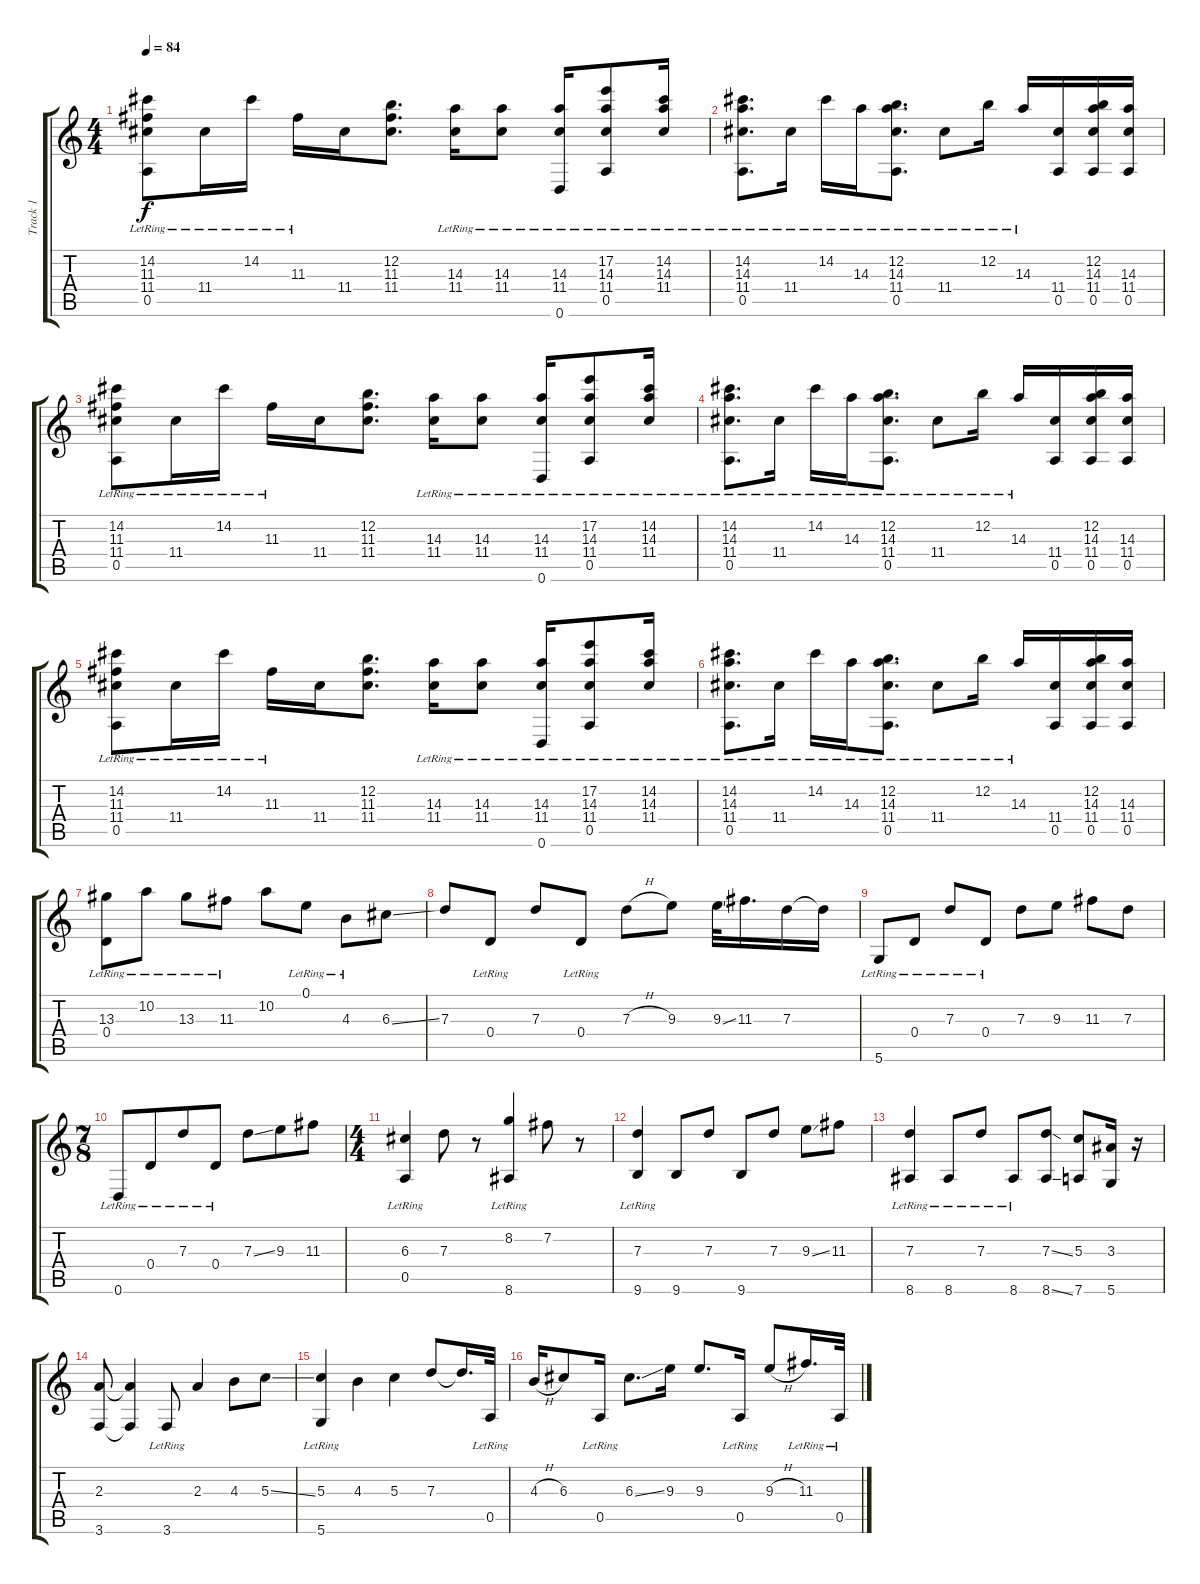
\track ("Track 1" "Track 1") {instrument acousticguitarsteel}
\staff {score tabs}
\tuning (E4 B3 G3 D3 A2 D2) {hide}
\ts (4 4)
\tempo 84
\clef g2
\ks c
(14.2{lr} 11.3{lr} 11.4{lr} 0.5{lr}).8{dy f} 11.4{lr}.16 14.2{lr}.16 11.3{lr}.16 11.4.16 (12.2 11.3 11.4).8{d} (14.3{lr} 11.4{lr}).16 (14.3{lr} 11.4{lr}).8 (14.3{lr} 11.4{lr} 0.6{lr}).16 (17.2{lr} 14.3{lr} 11.4{lr} 0.5{lr}).8 (14.2{lr} 14.3{lr} 11.4{lr}).16 |
(14.2 14.3{lr} 11.4{lr} 0.5{lr}).8{d} 11.4{lr}.16 14.2{lr}.16 14.3{lr}.16 (12.2{lr} 14.3{lr} 11.4{lr} 0.5{lr}).8{d} 11.4{lr}.8 12.2{lr}.16 14.3{lr}.16 (11.4 0.5).16 (12.2 14.3 11.4 0.5).16 (14.3 11.4 0.5).16 |
(14.2{lr} 11.3{lr} 11.4{lr} 0.5{lr}).8 11.4{lr}.16 14.2{lr}.16 11.3{lr}.16 11.4.16 (12.2 11.3 11.4).8{d} (14.3{lr} 11.4{lr}).16 (14.3{lr} 11.4{lr}).8 (14.3{lr} 11.4{lr} 0.6{lr}).16 (17.2{lr} 14.3{lr} 11.4{lr} 0.5{lr}).8 (14.2{lr} 14.3{lr} 11.4{lr}).16 |
(14.2 14.3{lr} 11.4{lr} 0.5{lr}).8{d} 11.4{lr}.16 14.2{lr}.16 14.3{lr}.16 (12.2{lr} 14.3{lr} 11.4{lr} 0.5{lr}).8{d} 11.4{lr}.8 12.2{lr}.16 14.3{lr}.16 (11.4 0.5).16 (12.2 14.3 11.4 0.5).16 (14.3 11.4 0.5).16 |
(14.2{lr} 11.3{lr} 11.4{lr} 0.5{lr}).8 11.4{lr}.16 14.2{lr}.16 11.3{lr}.16 11.4.16 (12.2 11.3 11.4).8{d} (14.3{lr} 11.4{lr}).16 (14.3{lr} 11.4{lr}).8 (14.3{lr} 11.4{lr} 0.6{lr}).16 (17.2{lr} 14.3{lr} 11.4{lr} 0.5{lr}).8 (14.2{lr} 14.3{lr} 11.4{lr}).16 |
(14.2 14.3{lr} 11.4{lr} 0.5{lr}).8{d} 11.4{lr}.16 14.2{lr}.16 14.3{lr}.16 (12.2{lr} 14.3{lr} 11.4{lr} 0.5{lr}).8{d} 11.4{lr}.8 12.2{lr}.16 14.3{lr}.16 (11.4 0.5).16 (12.2 14.3 11.4 0.5).16 (14.3 11.4 0.5).16 |
(13.3{lr} 0.4{lr}).8 10.2{lr}.8 13.3{lr}.8 11.3{lr}.8 10.2.8 0.1{lr}.8 4.3{lr}.8 6.3{ss}.8 |
7.3.8 0.4{lr}.8 7.3.8 0.4{lr}.8 7.3{h}.8 9.3.8 9.3{ss}.32 11.3.16{d} 7.3.16 7.3{t}.16 |
5.6{lr}.8 0.4{lr}.8 7.3{lr}.8 0.4{lr}.8 7.3.8 9.3.8 11.3.8 7.3.8 |
\ts (7 8)
0.6{lr}.8 0.4{lr}.8 7.3{lr}.8 0.4{lr}.8 7.3{ss}.8 9.3.8 11.3.8 |
\ts (4 4)
(6.3{lr} 0.5{lr}).4 7.3.8 r.8 (8.2{lr} 8.6{lr}).4 7.2.8 r.8 |
(7.3{lr} 9.6{lr}).4 9.6.8 7.3.8 9.6.8 7.3.8 9.3{ss}.8 11.3.8 |
(7.3{lr} 8.6).4 8.6{lr}.8 7.3{lr}.8 8.6{lr}.8 (7.3{ss} 8.6{ss}).8 (5.3 7.6).8 (3.3 5.6).16 r.16 |
(2.3 3.6).8 (2.3{t} 3.6{t}).4 3.6{lr}.8 2.3.4 4.3.8 5.3{ss}.8 |
(5.3 5.6{lr}).4 4.3.4 5.3.4 7.3.8 7.3{t}.16{d} 0.5{lr}.32 |
4.3{h}.16 6.3.8 0.5{lr}.16 6.3{ss}.8{d} 9.3.16 9.3.8{d} 0.5{lr}.16 9.3{h}.8 11.3{lr}.16{d} 0.5{lr}.32
